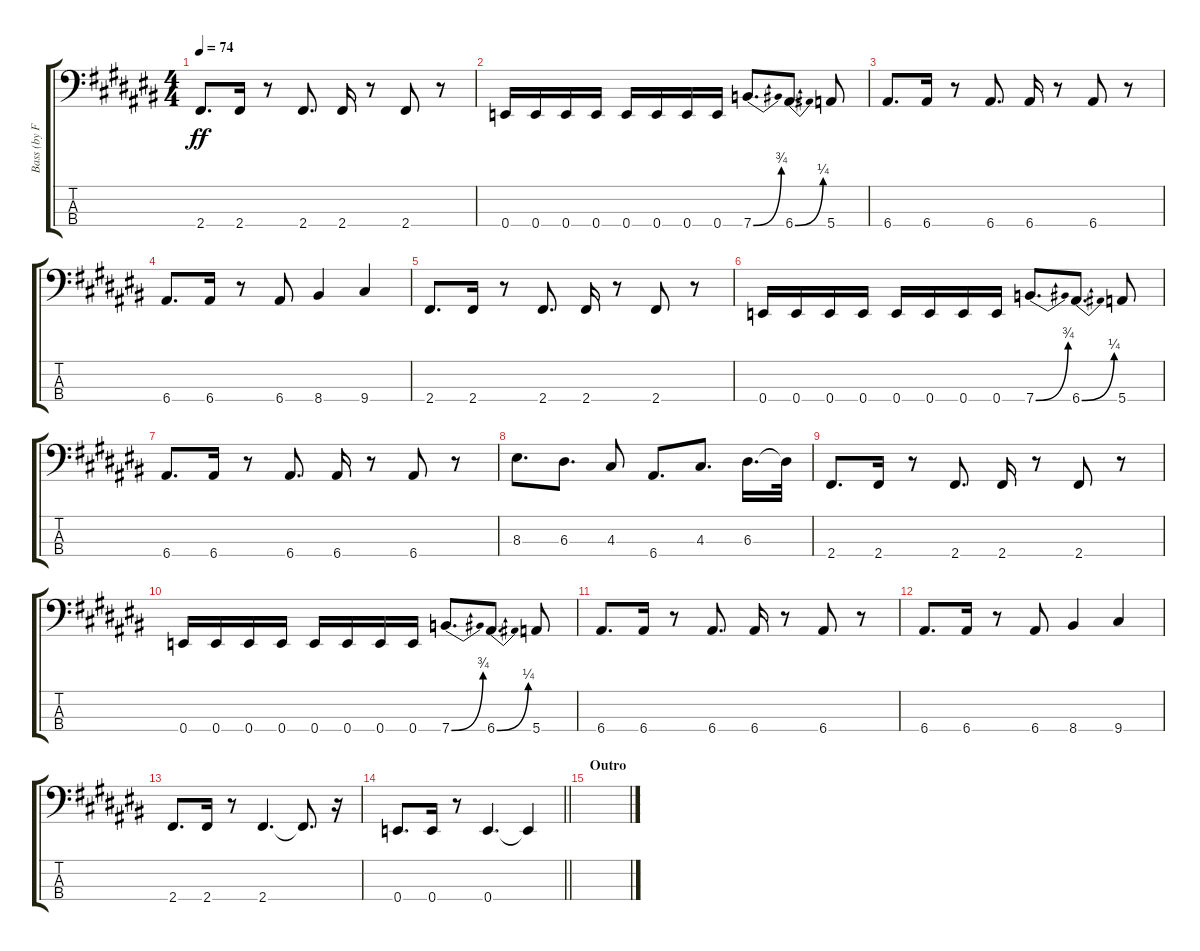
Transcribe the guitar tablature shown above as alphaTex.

\track ("Bass (by FleX)" "Bass (by F") {instrument electricbassfinger}
\staff {score tabs}
\tuning (G2 D2 A1 E1) {hide}
\ts (4 4)
\tempo 74
\clef f4
\ks a#minor
2.4.8{d dy ff} 2.4.16 r.8 2.4.8{d} 2.4.16 r.8 2.4.8 r.8 |
0.4.16 0.4.16 0.4.16 0.4.16 0.4.16 0.4.16 0.4.16 0.4.16 7.4{be (bend 0 0 60 3)}.8{d} 6.4{be (bend 0 0 60 1)}.8{d} 5.4.8 |
6.4.8{d} 6.4.16 r.8 6.4.8{d} 6.4.16 r.8 6.4.8 r.8 |
6.4.8{d} 6.4.16 r.8 6.4.8 8.4.4 9.4.4 |
2.4.8{d} 2.4.16 r.8 2.4.8{d} 2.4.16 r.8 2.4.8 r.8 |
0.4.16 0.4.16 0.4.16 0.4.16 0.4.16 0.4.16 0.4.16 0.4.16 7.4{be (bend 0 0 60 3)}.8{d} 6.4{be (bend 0 0 60 1)}.8{d} 5.4.8 |
6.4.8{d} 6.4.16 r.8 6.4.8{d} 6.4.16 r.8 6.4.8 r.8 |
8.3.8{d} 6.3.8{d} 4.3.8 6.4.8{d} 4.3.8{d} 6.3.16{d} 6.3{t}.32 |
2.4.8{d} 2.4.16 r.8 2.4.8{d} 2.4.16 r.8 2.4.8 r.8 |
0.4.16 0.4.16 0.4.16 0.4.16 0.4.16 0.4.16 0.4.16 0.4.16 7.4{be (bend 0 0 60 3)}.8{d} 6.4{be (bend 0 0 60 1)}.8{d} 5.4.8 |
6.4.8{d} 6.4.16 r.8 6.4.8{d} 6.4.16 r.8 6.4.8 r.8 |
6.4.8{d} 6.4.16 r.8 6.4.8 8.4.4 9.4.4 |
2.4.8{d} 2.4.16 r.8 2.4.4{d} 2.4{t}.8{d} r.16 |
\barLineRight lightlight
0.4.8{d} 0.4.16 r.8 0.4.4{d} 0.4{t}.4 |
\section ("" "Outro")
